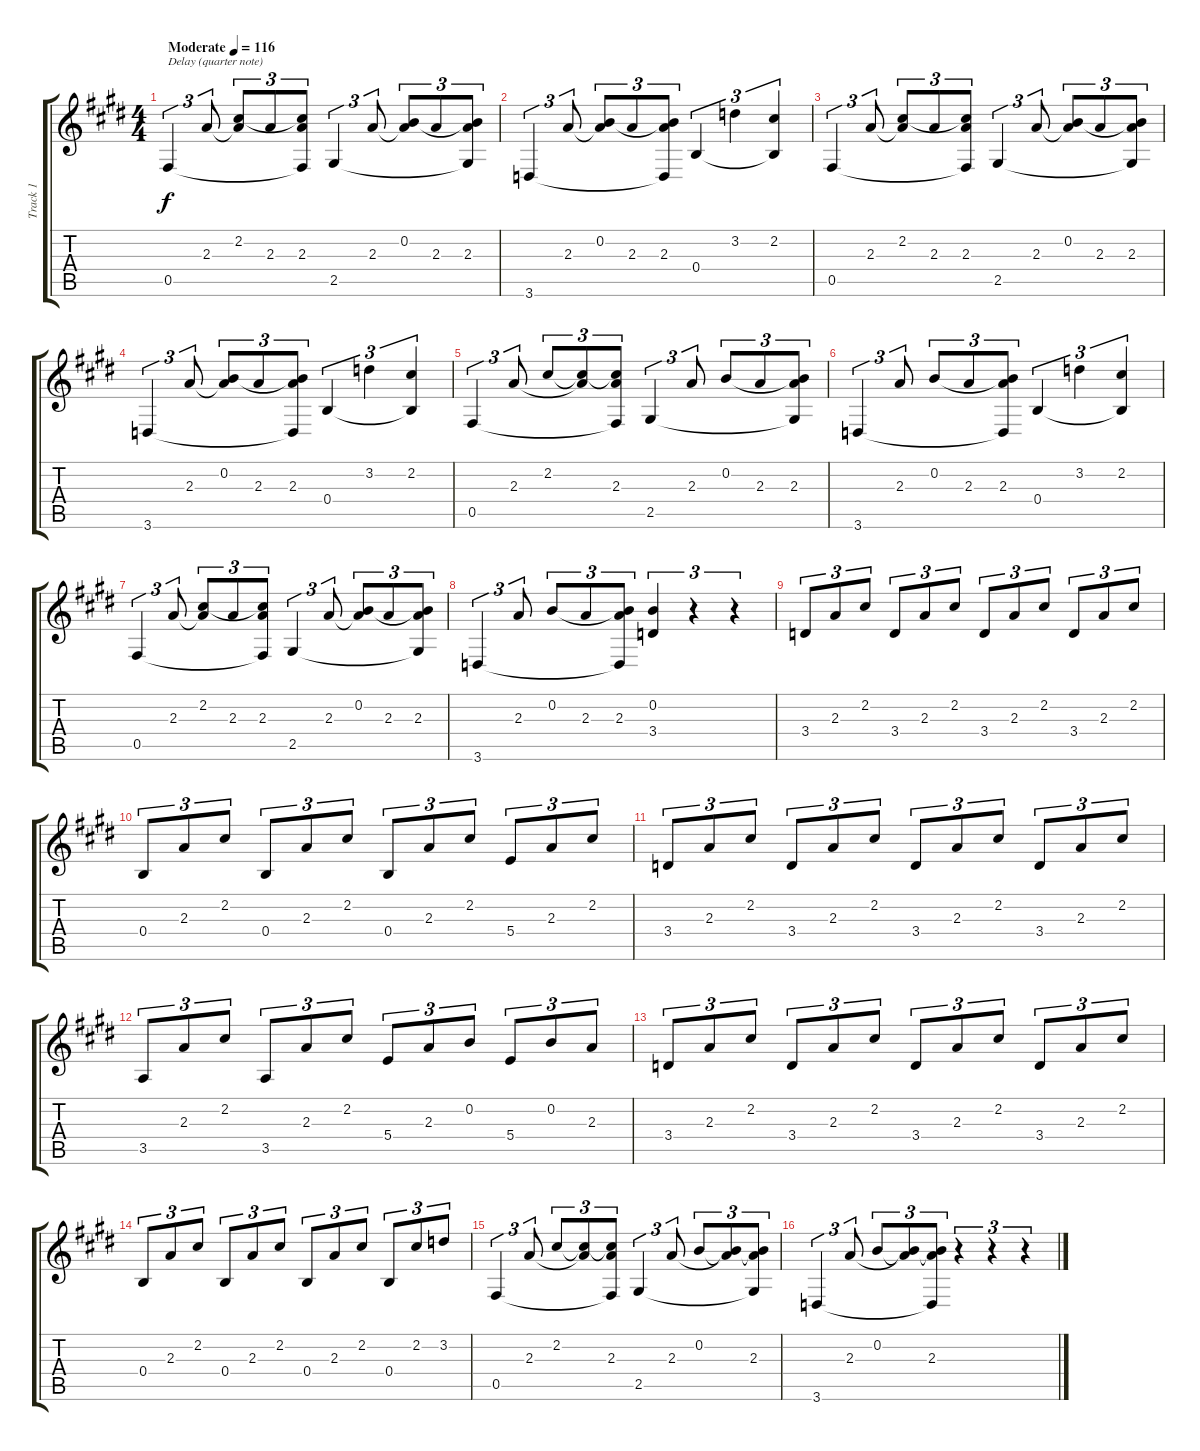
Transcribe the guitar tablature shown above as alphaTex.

\track ("Track 1" "Track 1") {instrument electricguitarclean}
\staff {score tabs}
\tuning (E4 B3 G3 B2 Gb2 B1) {hide}
\ts (4 4)
\tempo (116 "Moderate")
\clef g2
\ks c#minor
0.5.4{tu (3 2) txt "Delay (quarter note)" dy f instrument electricguitarclean} 2.3.8{tu (3 2)} (2.2 2.3{t}).8{tu (3 2)} 2.3.8{tu (3 2)} (2.2{t} 2.3 0.5{t}).8{tu (3 2)} 2.5.4{tu (3 2)} 2.3.8{tu (3 2)} (0.2 2.3{t}).8{tu (3 2)} 2.3.8{tu (3 2)} (0.2{t} 2.3 2.5{t}).8{tu (3 2)} |
3.6.4{tu (3 2)} 2.3.8{tu (3 2)} (0.2 2.3{t}).8{tu (3 2)} 2.3.8{tu (3 2)} (0.2{t} 2.3 3.6{t}).8{tu (3 2)} 0.4.4{tu (3 2)} 3.2.4{tu (3 2)} (2.2 0.4{t}).4{tu (3 2)} |
0.5.4{tu (3 2)} 2.3.8{tu (3 2)} (2.2 2.3{t}).8{tu (3 2)} 2.3.8{tu (3 2)} (2.2{t} 2.3 0.5{t}).8{tu (3 2)} 2.5.4{tu (3 2)} 2.3.8{tu (3 2)} (0.2 2.3{t}).8{tu (3 2)} 2.3.8{tu (3 2)} (0.2{t} 2.3 2.5{t}).8{tu (3 2)} |
3.6.4{tu (3 2)} 2.3.8{tu (3 2)} (0.2 2.3{t}).8{tu (3 2)} 2.3.8{tu (3 2)} (0.2{t} 2.3 3.6{t}).8{tu (3 2)} 0.4.4{tu (3 2)} 3.2.4{tu (3 2)} (2.2 0.4{t}).4{tu (3 2)} |
0.5.4{tu (3 2)} 2.3.8{tu (3 2)} 2.2.8{tu (3 2)} (2.2{t} 2.3{t}).8{tu (3 2)} (2.2{t} 2.3 0.5{t}).8{tu (3 2)} 2.5.4{tu (3 2)} 2.3.8{tu (3 2)} 0.2.8{tu (3 2)} 2.3.8{tu (3 2)} (0.2{t} 2.3 2.5{t}).8{tu (3 2)} |
3.6.4{tu (3 2)} 2.3.8{tu (3 2)} 0.2.8{tu (3 2)} 2.3.8{tu (3 2)} (0.2{t} 2.3 3.6{t}).8{tu (3 2)} 0.4.4{tu (3 2)} 3.2.4{tu (3 2)} (2.2 0.4{t}).4{tu (3 2)} |
0.5.4{tu (3 2)} 2.3.8{tu (3 2)} (2.2 2.3{t}).8{tu (3 2)} 2.3.8{tu (3 2)} (2.2{t} 2.3 0.5{t}).8{tu (3 2)} 2.5.4{tu (3 2)} 2.3.8{tu (3 2)} (0.2 2.3{t}).8{tu (3 2)} 2.3.8{tu (3 2)} (0.2{t} 2.3 2.5{t}).8{tu (3 2)} |
3.6.4{tu (3 2)} 2.3.8{tu (3 2)} 0.2.8{tu (3 2)} 2.3.8{tu (3 2)} (0.2{t} 2.3 3.6{t}).8{tu (3 2)} (0.2 3.4).4{tu (3 2)} r.4{tu (3 2)} r.4{tu (3 2)} |
3.4.8{tu (3 2)} 2.3.8{tu (3 2)} 2.2.8{tu (3 2)} 3.4.8{tu (3 2)} 2.3.8{tu (3 2)} 2.2.8{tu (3 2)} 3.4.8{tu (3 2)} 2.3.8{tu (3 2)} 2.2.8{tu (3 2)} 3.4.8{tu (3 2)} 2.3.8{tu (3 2)} 2.2.8{tu (3 2)} |
0.4.8{tu (3 2)} 2.3.8{tu (3 2)} 2.2.8{tu (3 2)} 0.4.8{tu (3 2)} 2.3.8{tu (3 2)} 2.2.8{tu (3 2)} 0.4.8{tu (3 2)} 2.3.8{tu (3 2)} 2.2.8{tu (3 2)} 5.4.8{tu (3 2)} 2.3.8{tu (3 2)} 2.2.8{tu (3 2)} |
3.4.8{tu (3 2)} 2.3.8{tu (3 2)} 2.2.8{tu (3 2)} 3.4.8{tu (3 2)} 2.3.8{tu (3 2)} 2.2.8{tu (3 2)} 3.4.8{tu (3 2)} 2.3.8{tu (3 2)} 2.2.8{tu (3 2)} 3.4.8{tu (3 2)} 2.3.8{tu (3 2)} 2.2.8{tu (3 2)} |
3.5.8{tu (3 2)} 2.3.8{tu (3 2)} 2.2.8{tu (3 2)} 3.5.8{tu (3 2)} 2.3.8{tu (3 2)} 2.2.8{tu (3 2)} 5.4.8{tu (3 2)} 2.3.8{tu (3 2)} 0.2.8{tu (3 2)} 5.4.8{tu (3 2)} 0.2.8{tu (3 2)} 2.3.8{tu (3 2)} |
3.4.8{tu (3 2)} 2.3.8{tu (3 2)} 2.2.8{tu (3 2)} 3.4.8{tu (3 2)} 2.3.8{tu (3 2)} 2.2.8{tu (3 2)} 3.4.8{tu (3 2)} 2.3.8{tu (3 2)} 2.2.8{tu (3 2)} 3.4.8{tu (3 2)} 2.3.8{tu (3 2)} 2.2.8{tu (3 2)} |
0.4.8{tu (3 2)} 2.3.8{tu (3 2)} 2.2.8{tu (3 2)} 0.4.8{tu (3 2)} 2.3.8{tu (3 2)} 2.2.8{tu (3 2)} 0.4.8{tu (3 2)} 2.3.8{tu (3 2)} 2.2.8{tu (3 2)} 0.4.8{tu (3 2)} 2.2.8{tu (3 2)} 3.2.8{tu (3 2)} |
0.5.4{tu (3 2)} 2.3.8{tu (3 2)} 2.2.8{tu (3 2)} (2.2{t} 2.3{t}).8{tu (3 2)} (2.2{t} 2.3 0.5{t}).8{tu (3 2)} 2.5.4{tu (3 2)} 2.3.8{tu (3 2)} 0.2.8{tu (3 2)} (0.2{t} 2.3{t}).8{tu (3 2)} (0.2{t} 2.3 2.5{t}).8{tu (3 2)} |
3.6.4{tu (3 2)} 2.3.8{tu (3 2)} 0.2.8{tu (3 2)} (0.2{t} 2.3{t}).8{tu (3 2)} (0.2{t} 2.3 3.6{t}).8{tu (3 2)} r.4{tu (3 2)} r.4{tu (3 2)} r.4{tu (3 2)}
